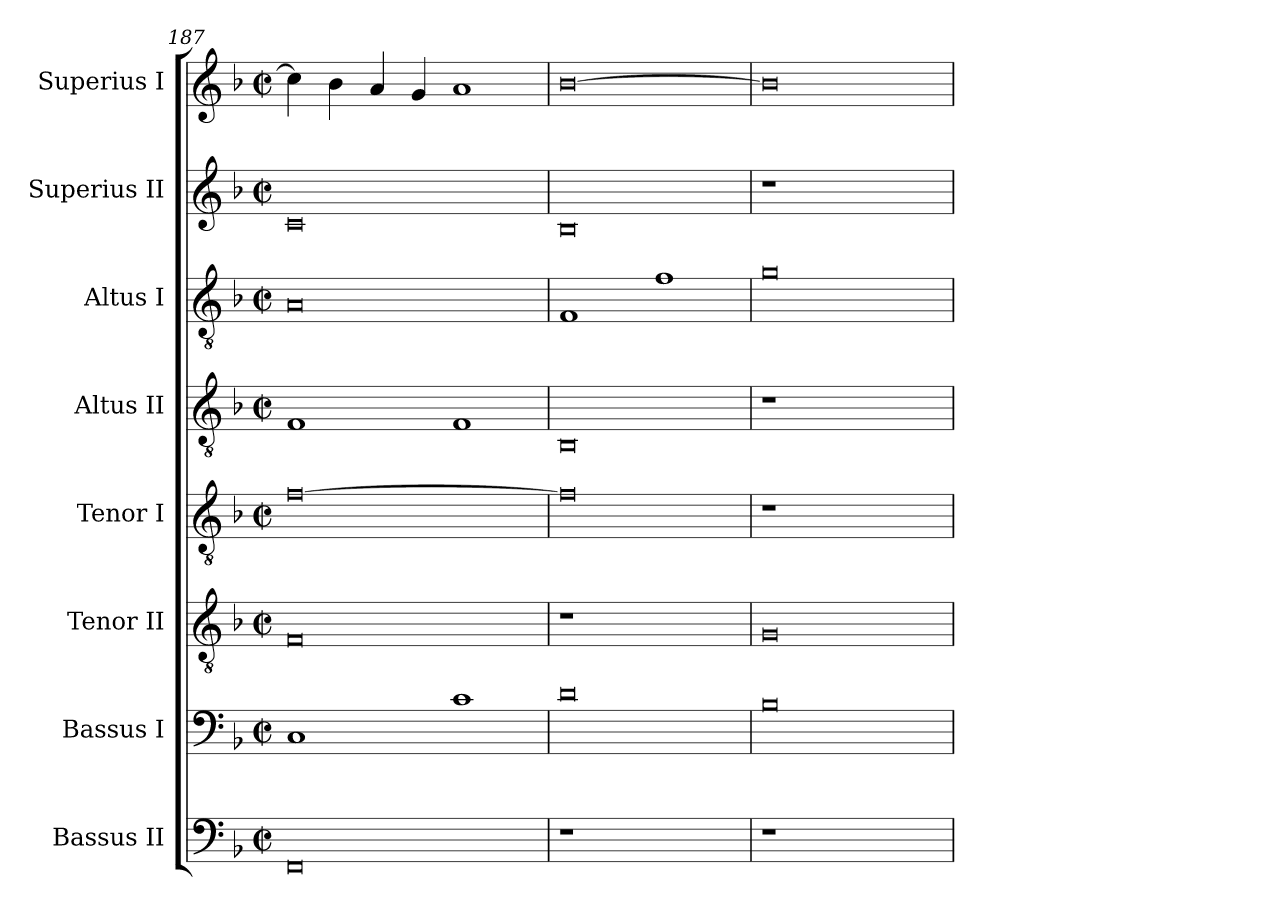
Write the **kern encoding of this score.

**kern	**kern	**kern	**kern	**kern	**kern	**kern	**kern
*part8	*part7	*part6	*part5	*part4	*part3	*part2	*part1
*staff8	*staff7	*staff6	*staff5	*staff4	*staff3	*staff2	*staff1
*I"Bassus II	*I"Bassus I	*I"Tenor II	*I"Tenor I	*I"Altus II	*I"Altus I	*I"Superius II	*I"Superius I
*I'B.s.	*	*	*	*I'A.s.	*	*I'S.s.	*I'S.p.
*clefF4	*clefF4	*clefGv2	*clefGv2	*clefGv2	*clefGv2	*clefG2	*clefG2
*	*	*ITrd7c12	*ITrd7c12	*ITrd7c12	*ITrd7c12	*	*
*k[b-]	*k[b-]	*k[b-]	*k[b-]	*k[b-]	*k[b-]	*k[b-]	*k[b-]
*F:	*F:	*F:	*F:	*F:	*F:	*F:	*F:
*M2/2	*M2/2	*M2/2	*M2/2	*M2/2	*M2/2	*M2/2	*M2/2
*met(c|)	*met(c|)	*met(c|)	*met(c|)	*met(c|)	*met(c|)	*met(c|)	*met(c|)
=187	=187	=187	=187	=187	=187	=187	=187
0FFi	1Ci	0FFi	[>0Fi	1FFi	0AAi	0ci	4cci\]
.	.	.	.	.	.	.	4b-i\
.	.	.	.	.	.	.	4ai/
.	.	.	.	.	.	.	4gi/
.	1ci	.	.	1FFi	.	.	1ai
=188	=188	=188	=188	=188	=188	=188	=188
!LO:N:vis=1	!	!LO:N:vis=1	!	!	!	!	!
1r	0di	1r	0Fi]	0BBB-i	1FFi	0B-i	[>0b-i
1ryy	.	1ryy	.	.	1Fi	.	.
=189	=189	=189	=189	=189	=189	=189	=189
!LO:N:vis=1	!	!	!LO:N:vis=1	!LO:N:vis=1	!	!LO:N:vis=1	!
1r	0B-i	0GGi	1r	1r	0Gi	1r	0b-i]
1ryy	.	.	1ryy	1ryy	.	1ryy	.
=	=	=	=	=	=	=	=
*-	*-	*-	*-	*-	*-	*-	*-
